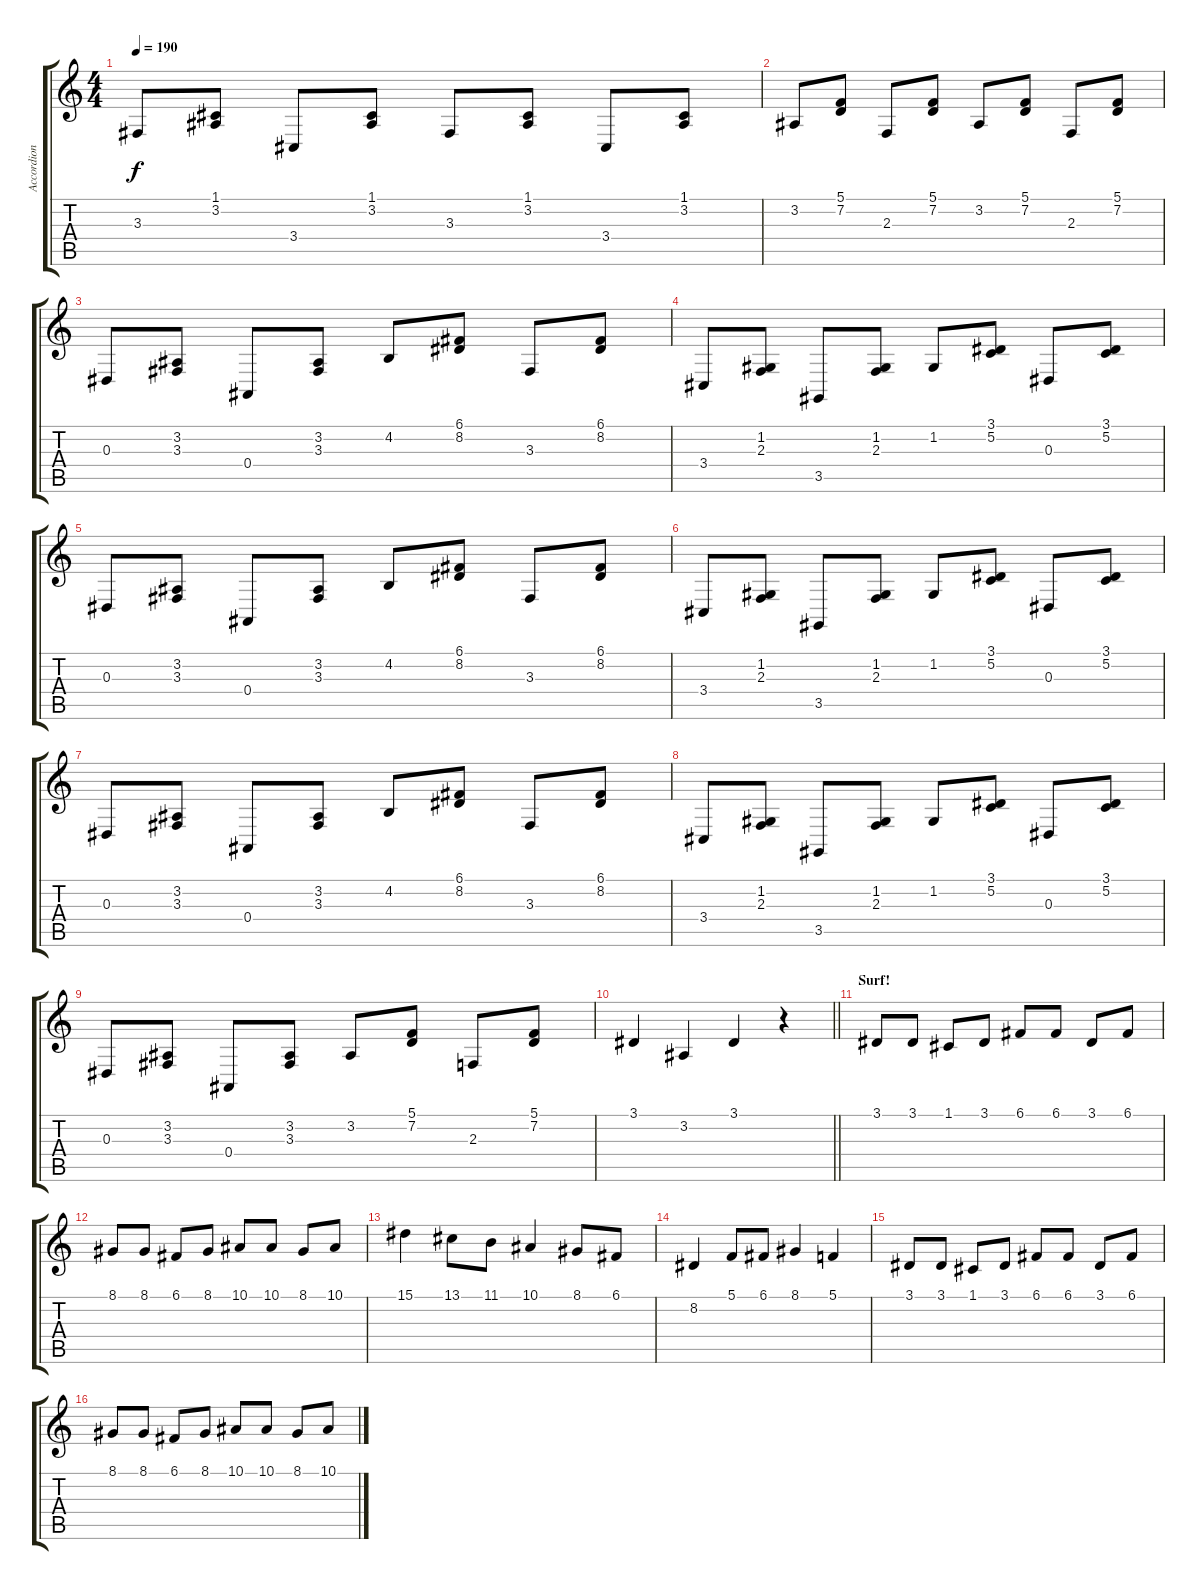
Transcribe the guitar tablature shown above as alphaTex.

\track ("Accordion" "Accordion") {instrument accordion}
\staff {score tabs}
\tuning (C4 G3 Eb3 Bb2 F2 C2) {hide}
\ts (4 4)
\tempo 190
\clef g2
\ks c
3.3.8{dy f} (1.1 3.2).8 3.4.8 (1.1 3.2).8 3.3.8 (1.1 3.2).8 3.4.8 (1.1 3.2).8 |
3.2.8 (5.1 7.2).8 2.3.8 (5.1 7.2).8 3.2.8 (5.1 7.2).8 2.3.8 (5.1 7.2).8 |
0.3.8 (3.2 3.3).8 0.4.8 (3.2 3.3).8 4.2.8 (6.1 8.2).8 3.3.8 (6.1 8.2).8 |
3.4.8 (1.2 2.3).8 3.5.8 (1.2 2.3).8 1.2.8 (3.1 5.2).8 0.3.8 (3.1 5.2).8 |
0.3.8 (3.2 3.3).8 0.4.8 (3.2 3.3).8 4.2.8 (6.1 8.2).8 3.3.8 (6.1 8.2).8 |
3.4.8 (1.2 2.3).8 3.5.8 (1.2 2.3).8 1.2.8 (3.1 5.2).8 0.3.8 (3.1 5.2).8 |
0.3.8 (3.2 3.3).8 0.4.8 (3.2 3.3).8 4.2.8 (6.1 8.2).8 3.3.8 (6.1 8.2).8 |
3.4.8 (1.2 2.3).8 3.5.8 (1.2 2.3).8 1.2.8 (3.1 5.2).8 0.3.8 (3.1 5.2).8 |
0.3.8 (3.2 3.3).8 0.4.8 (3.2 3.3).8 3.2.8 (5.1 7.2).8 2.3.8 (5.1 7.2).8 |
\barLineRight lightlight
3.1.4 3.2.4 3.1.4 r.4 |
\section ("" "Surf!")
3.1.8 3.1.8 1.1.8 3.1.8 6.1.8 6.1.8 3.1.8 6.1.8 |
8.1.8 8.1.8 6.1.8 8.1.8 10.1.8 10.1.8 8.1.8 10.1.8 |
15.1.4 13.1.8 11.1.8 10.1.4 8.1.8 6.1.8 |
8.2.4 5.1.8 6.1.8 8.1.4 5.1.4 |
3.1.8 3.1.8 1.1.8 3.1.8 6.1.8 6.1.8 3.1.8 6.1.8 |
8.1.8 8.1.8 6.1.8 8.1.8 10.1.8 10.1.8 8.1.8 10.1.8
